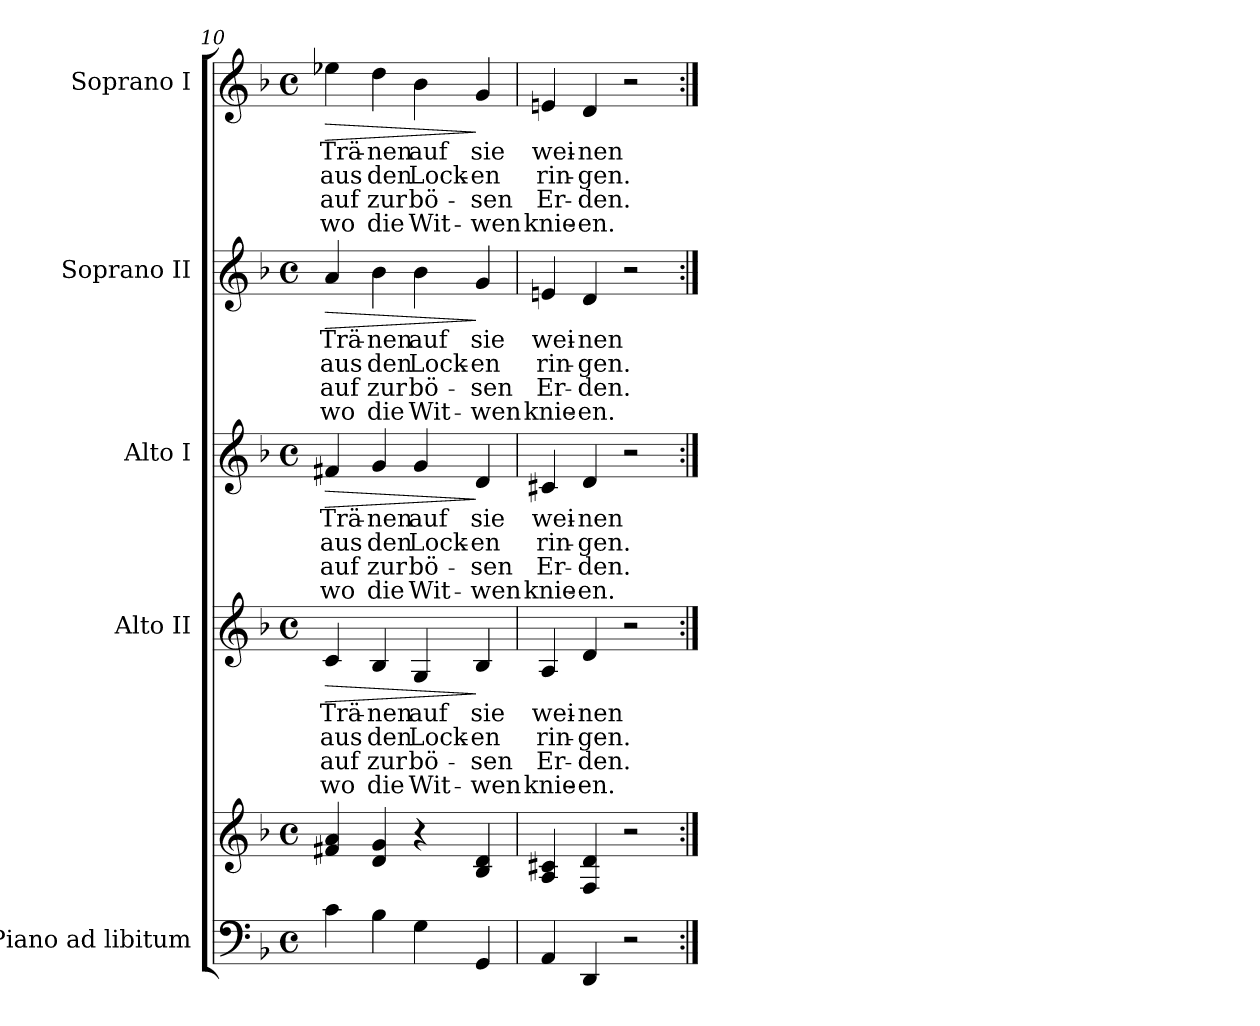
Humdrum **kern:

**kern	**kern	**kern	**text	**text	**text	**text	**dynam	**kern	**text	**text	**text	**text	**dynam	**kern	**text	**text	**text	**text	**dynam	**kern	**text	**text	**text	**text	**dynam
*part5	*part5	*part4	*part4	*part4	*part4	*part4	*part4	*part3	*part3	*part3	*part3	*part3	*part3	*part2	*part2	*part2	*part2	*part2	*part2	*part1	*part1	*part1	*part1	*part1	*part1
*staff6	*staff5	*staff4	*staff4	*staff4	*staff4	*staff4	*staff4	*staff3	*staff3	*staff3	*staff3	*staff3	*staff3	*staff2	*staff2	*staff2	*staff2	*staff2	*staff2	*staff1	*staff1	*staff1	*staff1	*staff1	*staff1
*I"Piano ad libitum	*	*I"Alto II	*	*	*	*	*	*I"Alto I	*	*	*	*	*	*I"Soprano II	*	*	*	*	*	*I"Soprano I	*	*	*	*	*
*I'Pno	*	*	*	*	*	*	*	*	*	*	*	*	*	*I'Pno	*	*	*	*	*	*I'Pno	*	*	*	*	*
*clefF4	*clefG2	*clefG2	*	*	*	*	*	*clefG2	*	*	*	*	*	*clefG2	*	*	*	*	*	*clefG2	*	*	*	*	*
*k[b-]	*k[b-]	*k[b-]	*	*	*	*	*	*k[b-]	*	*	*	*	*	*k[b-]	*	*	*	*	*	*k[b-]	*	*	*	*	*
*d:	*d:	*d:	*	*	*	*	*	*d:	*	*	*	*	*	*d:	*	*	*	*	*	*d:	*	*	*	*	*
*M4/4	*M4/4	*M4/4	*	*	*	*	*	*M4/4	*	*	*	*	*	*M4/4	*	*	*	*	*	*M4/4	*	*	*	*	*
*met(c)	*met(c)	*met(c)	*	*	*	*	*	*met(c)	*	*	*	*	*	*met(c)	*	*	*	*	*	*met(c)	*	*	*	*	*
=10	=10	=10	=10	=10	=10	=10	=10	=10	=10	=10	=10	=10	=10	=10	=10	=10	=10	=10	=10	=10	=10	=10	=10	=10	=10
!	!	!	!LO:LY:b	!LO:LY:b	!LO:LY:b	!LO:LY:b	!LO:HP:b	!	!LO:LY:b	!LO:LY:b	!LO:LY:b	!LO:LY:b	!LO:HP:b	!	!LO:LY:b	!LO:LY:b	!LO:LY:b	!LO:LY:b	!LO:HP:b	!	!LO:LY:b	!LO:LY:b	!LO:LY:b	!LO:LY:b	!LO:HP:b
4c\	4f#X/ 4a/	4c/	Trä-	aus	auf	wo	>	4f#X/	Trä-	aus	auf	wo	>	4a/	Trä-	aus	auf	wo	>	4ee-X\	Trä-	aus	auf	wo	>
!	!	!	!LO:LY:b	!LO:LY:b	!LO:LY:b	!LO:LY:b	!	!	!LO:LY:b	!LO:LY:b	!LO:LY:b	!LO:LY:b	!	!	!LO:LY:b	!LO:LY:b	!LO:LY:b	!LO:LY:b	!	!	!LO:LY:b	!LO:LY:b	!LO:LY:b	!LO:LY:b	!
4B-\	4d/ 4g/	4B-/	-nen	den	zur	die	.	4g/	-nen	den	zur	die	.	4b-\	-nen	den	zur	die	.	4dd\	-nen	den	zur	die	.
!	!	!	!LO:LY:b	!LO:LY:b	!LO:LY:b	!LO:LY:b	!	!	!LO:LY:b	!LO:LY:b	!LO:LY:b	!LO:LY:b	!	!	!LO:LY:b	!LO:LY:b	!LO:LY:b	!LO:LY:b	!	!	!LO:LY:b	!LO:LY:b	!LO:LY:b	!LO:LY:b	!
4G\	4r	4G/	auf	Lock-	bö-	Wit-	.	4g/	auf	Lock-	bö-	Wit-	.	4b-\	auf	Lock-	bö-	Wit-	.	4b-\	auf	Lock-	bö-	Wit-	.
!	!	!	!LO:LY:b	!LO:LY:b	!LO:LY:b	!LO:LY:b	!	!	!LO:LY:b	!LO:LY:b	!LO:LY:b	!LO:LY:b	!	!	!LO:LY:b	!LO:LY:b	!LO:LY:b	!LO:LY:b	!	!	!LO:LY:b	!LO:LY:b	!LO:LY:b	!LO:LY:b	!
4GG/	4B-/ 4d/	4B-/	sie	-en	-sen	-wen	]	4d/	sie	-en	-sen	-wen	]	4g/	sie	-en	-sen	-wen	]	4g/	sie	-en	-sen	-wen	]
=11	=11	=11	=11	=11	=11	=11	=11	=11	=11	=11	=11	=11	=11	=11	=11	=11	=11	=11	=11	=11	=11	=11	=11	=11	=11
!	!	!	!LO:LY:b	!LO:LY:b	!LO:LY:b	!LO:LY:b	!	!	!LO:LY:b	!LO:LY:b	!LO:LY:b	!LO:LY:b	!	!	!LO:LY:b	!LO:LY:b	!LO:LY:b	!LO:LY:b	!	!	!LO:LY:b	!LO:LY:b	!LO:LY:b	!LO:LY:b	!
4AA/	4A/ 4c#X/	4A/	wei-	rin-	Er-	knie-	.	4c#X/	wei-	rin-	Er-	knie-	.	4en/	wei-	rin-	Er-	knie-	.	4en/	wei-	rin-	Er-	knie-	.
!	!	!	!LO:LY:b	!LO:LY:b	!LO:LY:b	!LO:LY:b	!	!	!LO:LY:b	!LO:LY:b	!LO:LY:b	!LO:LY:b	!	!	!LO:LY:b	!LO:LY:b	!LO:LY:b	!LO:LY:b	!	!	!LO:LY:b	!LO:LY:b	!LO:LY:b	!LO:LY:b	!
4DD/	4F/ 4d/	4d/	-nen	-gen.	-den.	-en.	.	4d/	-nen	-gen.	-den.	-en.	.	4d/	-nen	-gen.	-den.	-en.	.	4d/	-nen	-gen.	-den.	-en.	.
2r	2r	2r	.	.	.	.	.	2r	.	.	.	.	.	2r	.	.	.	.	.	2r	.	.	.	.	.
=:|!	=:|!	=:|!	=:|!	=:|!	=:|!	=:|!	=:|!	=:|!	=:|!	=:|!	=:|!	=:|!	=:|!	=:|!	=:|!	=:|!	=:|!	=:|!	=:|!	=:|!	=:|!	=:|!	=:|!	=:|!	=:|!
*-	*-	*-	*-	*-	*-	*-	*-	*-	*-	*-	*-	*-	*-	*-	*-	*-	*-	*-	*-	*-	*-	*-	*-	*-	*-
